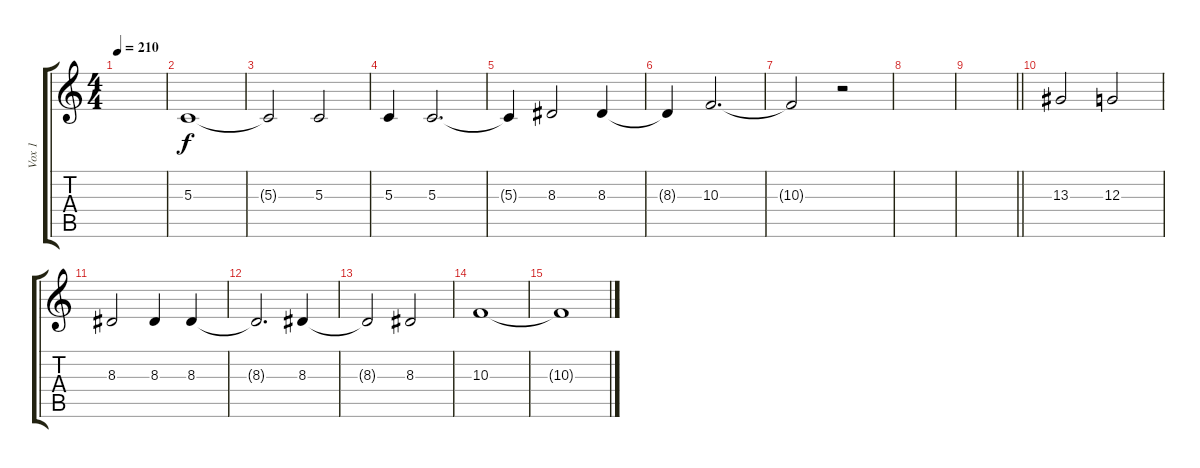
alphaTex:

\track ("Vox 1" "Vox 1") {instrument viola}
\staff {score tabs}
\tuning (E4 B3 G3 D3 A2 E2) {hide}
\ts (4 4)
\tempo 210
\clef g2
\ks c
|
5.3.1 |
5.3{t}.2 5.3.2 |
5.3.4 5.3.2{d} |
5.3{t}.4 8.3.2 8.3.4 |
8.3{t}.4 10.3.2{d} |
10.3{t}.2 r.2 |
|
\barLineRight lightlight
|
\section ("" " ")
13.3.2 12.3.2 |
8.3.2 8.3.4 8.3.4 |
8.3{t}.2{d} 8.3.4 |
8.3{t}.2 8.3.2 |
10.3.1 |
10.3{t}.1
